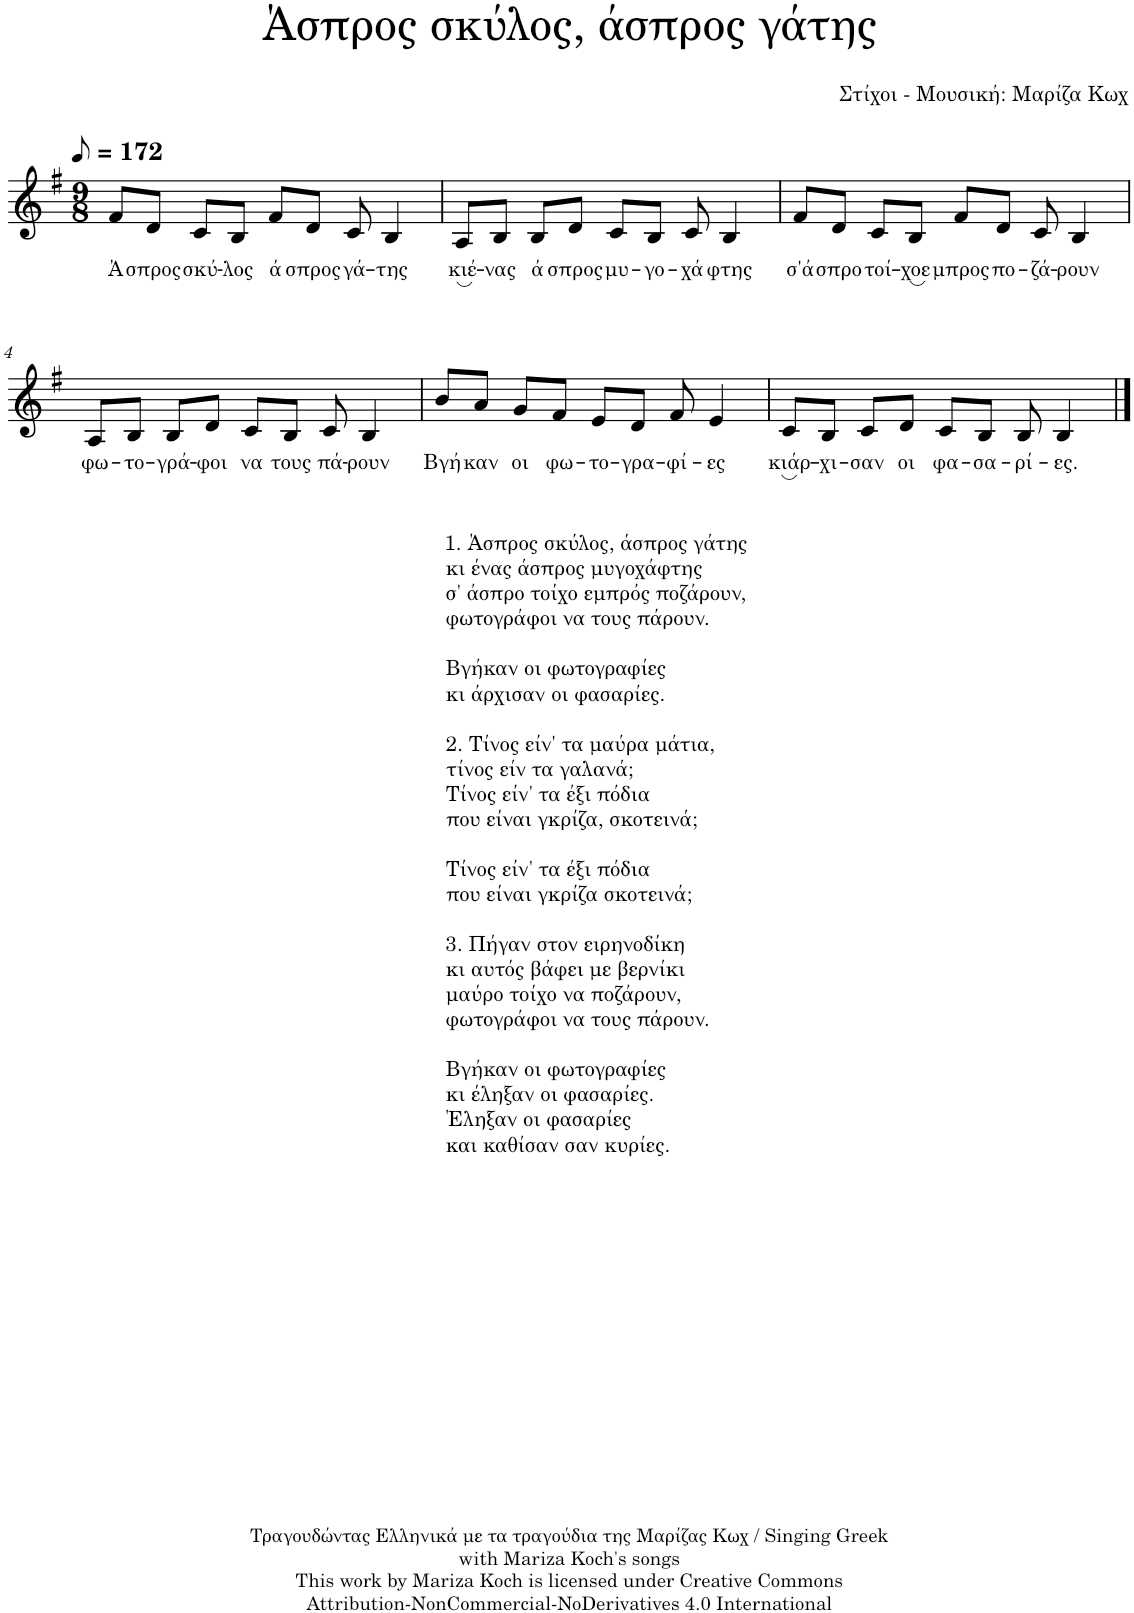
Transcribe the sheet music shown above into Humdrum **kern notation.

**kern	**text
*part1	*part1
*staff1	*staff1
*I"Piano	*
*I'Pno.	*
*clefG2	*
*k[f#]	*
*M9/8	*
*MM86	*
=1	=1
!	!LO:LY:b
8f#/L	Ά-
!	!LO:LY:b
8d/J	-σπρος
!	!LO:LY:b
8c/L	σκύ-
!	!LO:LY:b
8B/J	-λος
!	!LO:LY:b
8f#/L	ά-
!	!LO:LY:b
8d/J	-σπρος
!	!LO:LY:b
8c/	γά-
!	!LO:LY:b
4B/	-της
=2	=2
!	!LO:LY:b
8A/L	κιέ-
!	!LO:LY:b
8B/J	-νας
!	!LO:LY:b
8B/L	ά-
!	!LO:LY:b
8d/J	-σπρος
!	!LO:LY:b
8c/L	μυ-
!	!LO:LY:b
8B/J	-γο-
!	!LO:LY:b
8c/	-χά-
!	!LO:LY:b
4B/	-φτης
=3	=3
!	!LO:LY:b
8f#/L	σ'ά-
!	!LO:LY:b
8d/J	-σπρο
!	!LO:LY:b
8c/L	τοί-
!	!LO:LY:b
8B/J	-χοε-
!	!LO:LY:b
8f#/L	-μπρος
!	!LO:LY:b
8d/J	πο-
!	!LO:LY:b
8c/	-ζά-
!	!LO:LY:b
4B/	-ρουν
!!LO:LB:g=z
=4	=4
!LO:TX:b:t=1. Άσπρος σκύλος, άσπρος γάτης	!
!LO:TX:b:t=κι ένας άσπρος μυγοχάφτης	!
!LO:TX:b:t=σ' άσπρο τοίχο εμπρός ποζάρουν,	!
!LO:TX:b:t=φωτογράφοι να τους πάρουν.	!
!LO:TX:b:t=Βγήκαν οι φωτογραφίες	!
!LO:TX:b:t=κι άρχισαν οι φασαρίες.	!
!LO:TX:b:t=2. Τίνος είν' τα μαύρα μάτια,	!
!LO:TX:b:t=τίνος είν τα γαλανά;	!
!LO:TX:b:t=Τίνος είν' τα έξι πόδια	!
!LO:TX:b:t=που είναι γκρίζα, σκοτεινά;	!
!LO:TX:b:t=Τίνος είν' τα έξι πόδια	!
!LO:TX:b:t=που είναι γκρίζα σκοτεινά;	!
!LO:TX:b:t=3. Πήγαν στον ειρηνοδίκη	!
!LO:TX:b:t=κι αυτός βάφει με βερνίκι	!
!LO:TX:b:t=μαύρο τοίχο να ποζάρουν,	!
!LO:TX:b:t=φωτογράφοι να τους πάρουν.	!
!LO:TX:b:t=Βγήκαν οι φωτογραφίες	!
!LO:TX:b:t=κι έληξαν οι φασαρίες.	!
!LO:TX:b:t=Έληξαν οι φασαρίες	!
!LO:TX:b:t=και καθίσαν σαν κυρίες.	!
!	!LO:LY:b
8A/L	φω-
!	!LO:LY:b
8B/J	-το-
!	!LO:LY:b
8B/L	-γρά-
!	!LO:LY:b
8d/J	-φοι
!	!LO:LY:b
8c/L	να
!	!LO:LY:b
8B/J	τους
!	!LO:LY:b
8c/	πά-
!	!LO:LY:b
4B/	-ρουν
=5	=5
!	!LO:LY:b
8b/L	Βγή-
!	!LO:LY:b
8a/J	-καν
!	!LO:LY:b
8g/L	οι
!	!LO:LY:b
8f#/J	φω-
!	!LO:LY:b
8e/L	-το-
!	!LO:LY:b
8d/J	-γρα-
!	!LO:LY:b
8f#/	-φί-
!	!LO:LY:b
4e/	-ες
=6	=6
!	!LO:LY:b
8c/L	κιάρ-
!	!LO:LY:b
8B/J	-χι-
!	!LO:LY:b
8c/L	-σαν
!	!LO:LY:b
8d/J	οι
!	!LO:LY:b
8c/L	φα-
!	!LO:LY:b
8B/J	-σα-
!	!LO:LY:b
8B/	-ρί-
!	!LO:LY:b
4B/	-ες.
==	==
*-	*-
